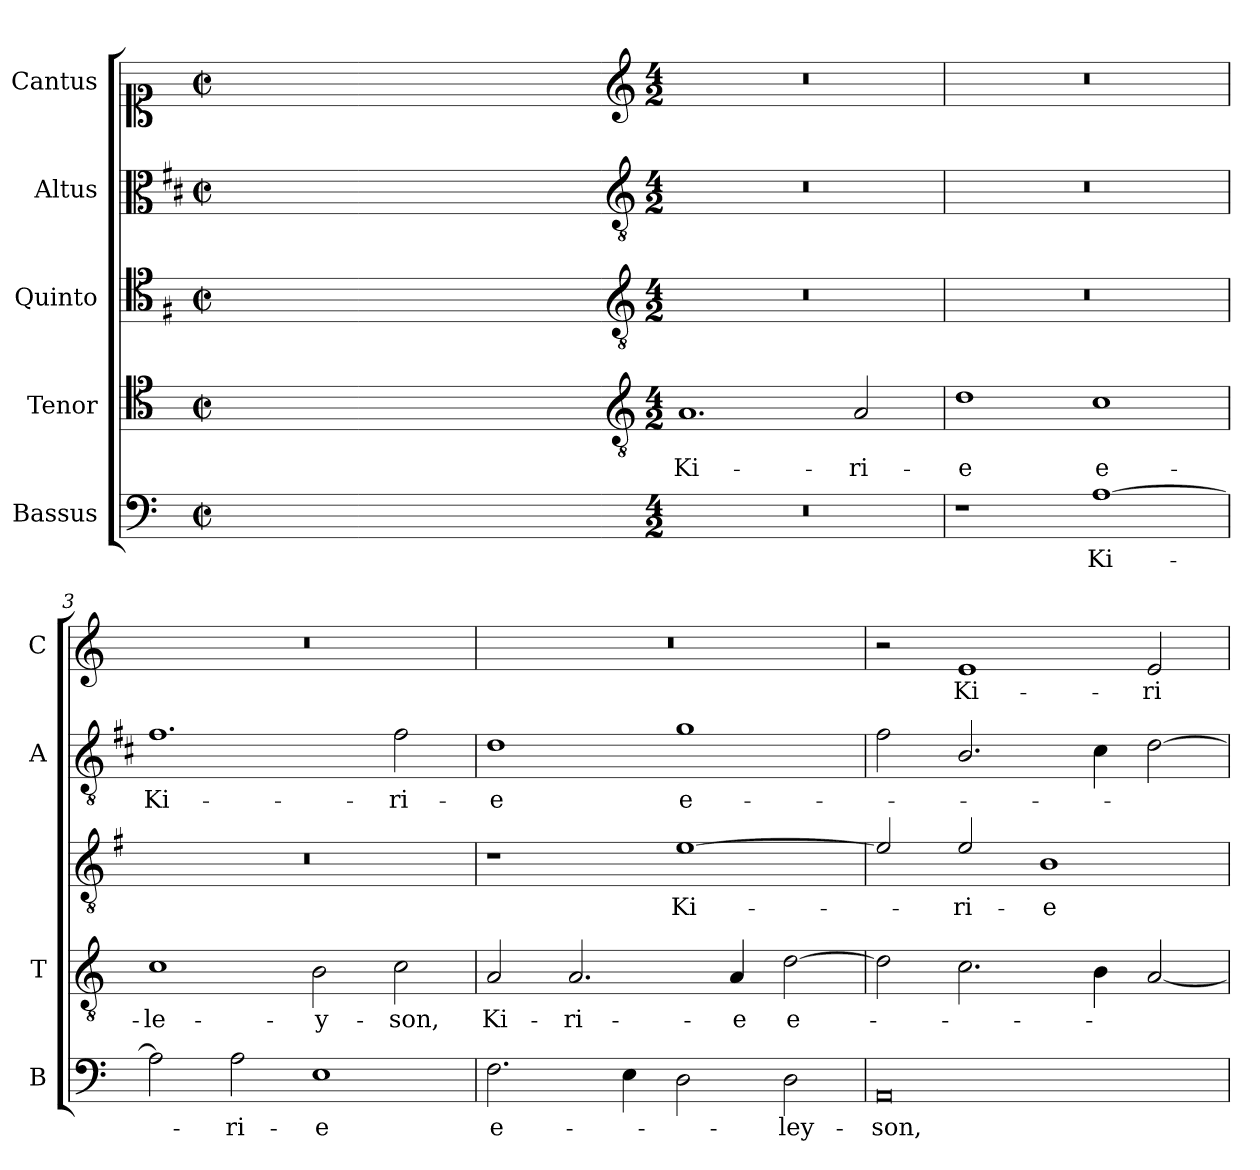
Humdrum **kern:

**kern	**text	**kern	**text	**kern	**text	**kern	**text	**kern	**text
*part5	*part5	*part4	*part4	*part3	*part3	*part2	*part2	*part1	*part1
*staff5	*staff5	*staff4	*staff4	*staff3	*staff3	*staff2	*staff2	*staff1	*staff1
*I"Bassus	*	*I"Tenor	*	*I"Quinto	*	*I"Altus	*	*I"Cantus	*
*I'B	*	*I'T	*	*	*	*I'A	*	*I'C	*
*clefF4	*	*clefC4	*	*clefC4	*	*clefC3	*	*clefC1	*
*	*	*	*	*ITrd4c7	*	*ITrd1c2	*	*	*
*k[]	*	*k[]	*	*k[]	*	*k[]	*	*k[]	*
*C:	*	*C:	*	*C:	*	*C:	*	*C:	*
*M2/2	*	*M2/2	*	*M2/2	*	*M2/2	*	*M2/2	*
*met(c|)	*	*met(c|)	*	*met(c|)	*	*met(c|)	*	*met(c|)	*
=	=	=	=	=	=	=	=	=	=
1ryy	.	1ryy	.	1ryy	.	1ryy	.	1ryy	.
=1X-	=1X-	=1X-	=1X-	=1X-	=1X-	=1X-	=1X-	=1X-	=1X-
4ryy	.	4ryy	.	4ryy	.	4ryy	.	4ryy	.
4ryy	.	4ryy	.	4ryy	.	4ryy	.	4ryy	.
4ryy	.	4ryy	.	4ryy	.	4ryy	.	4ryy	.
4ryy	.	4ryy	.	4ryy	.	4ryy	.	4ryy	.
=1-	=1-	=1-	=1-	=1-	=1-	=1-	=1-	=1-	=1-
*	*	*clefGv2	*	*clefGv2	*	*clefGv2	*	*clefG2	*
*M4/2	*	*M4/2	*	*M4/2	*	*M4/2	*	*M4/2	*
!	!	!	!LO:LY:b	!	!	!	!	!	!
0r	.	1.A	Ki-	0r	.	0r	.	0r	.
!	!	!	!LO:LY:b	!	!	!	!	!	!
.	.	2A/	-ri-	.	.	.	.	.	.
=2	=2	=2	=2	=2	=2	=2	=2	=2	=2
!	!	!	!LO:LY:b	!	!	!	!	!	!
1r	.	1d	-e	0r	.	0r	.	0r	.
!	!LO:LY:b	!	!LO:LY:b	!	!	!	!	!	!
[1A	Ki-	1c	e-	.	.	.	.	.	.
=3	=3	=3	=3	=3	=3	=3	=3	=3	=3
!	!	!	!LO:LY:b	!	!	!	!LO:LY:b	!	!
2A\]	.	1c	-le-	0r	.	1.e	Ki-	0r	.
!	!LO:LY:b	!	!	!	!	!	!	!	!
2A\	-ri-	.	.	.	.	.	.	.	.
!	!LO:LY:b	!	!LO:LY:b	!	!	!	!	!	!
1E	-e	2B\	-y-	.	.	.	.	.	.
!	!	!	!LO:LY:b	!	!	!	!LO:LY:b	!	!
.	.	2c\	-son,	.	.	2e\	-ri-	.	.
=4	=4	=4	=4	=4	=4	=4	=4	=4	=4
!	!LO:LY:b	!	!LO:LY:b	!	!	!	!LO:LY:b	!	!
2.F\	e-	2A/	Ki-	1r	.	1c	-e	0r	.
!	!	!	!LO:LY:b	!	!	!	!	!	!
.	.	2.A/	-ri-	.	.	.	.	.	.
4E\	.	.	.	.	.	.	.	.	.
!	!	!	!	!	!LO:LY:b	!	!LO:LY:b	!	!
2D\	.	.	.	[1A	Ki-	1f	e-	.	.
!	!	!	!LO:LY:b	!	!	!	!	!	!
.	.	4A/	-e	.	.	.	.	.	.
!	!LO:LY:b	!	!LO:LY:b	!	!	!	!	!	!
2D\	-ley-	[2d\	e-	.	.	.	.	.	.
=5	=5	=5	=5	=5	=5	=5	=5	=5	=5
!	!LO:LY:b	!	!	!	!	!	!	!	!
0AA	-son,	2d\]	.	2A/]	.	2e\	.	2r	.
!	!	!	!	!	!LO:LY:b	!	!	!	!LO:LY:b
.	.	2.c\	.	2A/	-ri-	2.A/	.	1e	Ki-
!	!	!	!	!	!LO:LY:b	!	!	!	!
.	.	.	.	1E	-e	.	.	.	.
.	.	4B\	.	.	.	4B\	.	.	.
!	!	!	!	!	!	!	!	!	!LO:LY:b
.	.	[2A/	.	.	.	[2c\	.	2e/	-ri-
=	=	=	=	=	=	=	=	=	=
*-	*-	*-	*-	*-	*-	*-	*-	*-	*-
